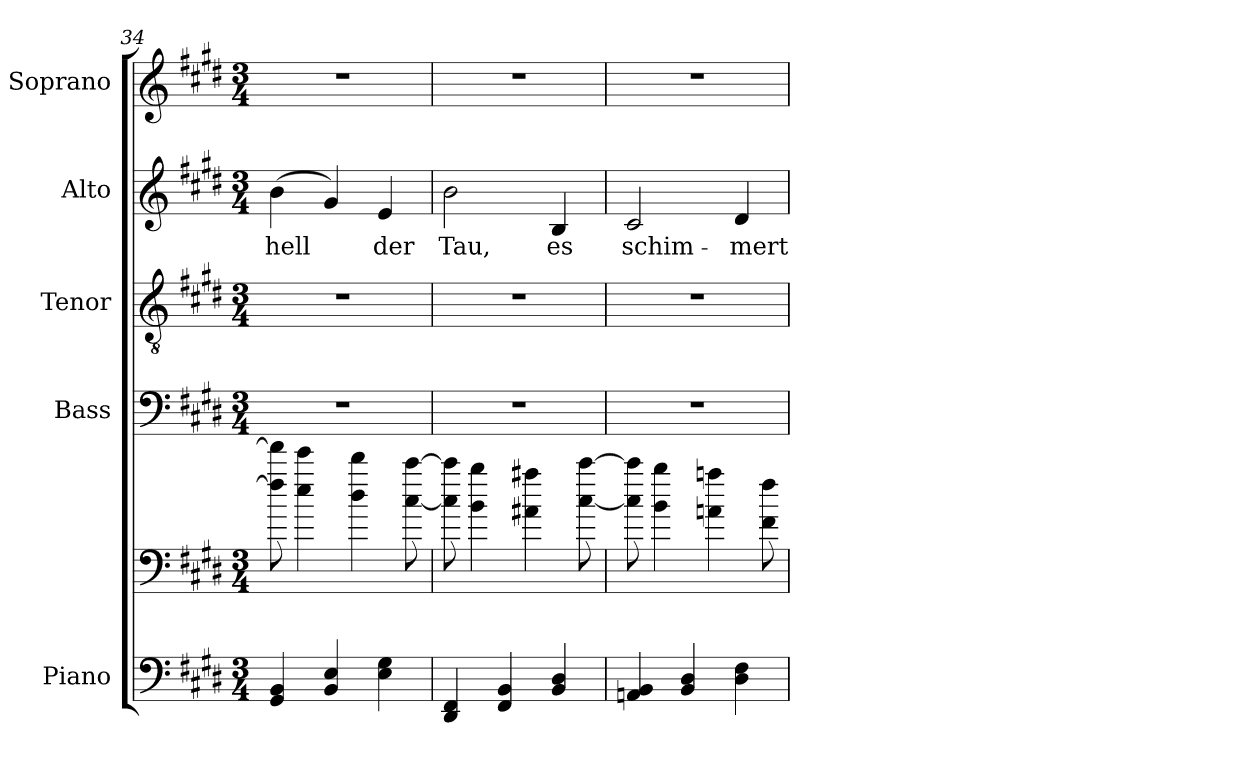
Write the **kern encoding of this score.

**kern	**kern	**kern	**kern	**kern	**text	**kern
*part5	*part5	*part4	*part3	*part2	*part2	*part1
*staff6	*staff5	*staff4	*staff3	*staff2	*staff2	*staff1
*I"Piano	*	*I"Bass	*I"Tenor	*I"Alto	*	*I"Soprano
*I'Pno	*	*	*	*	*	*I'Pno
*clefF4	*clefF4	*clefF4	*clefGv2	*clefG2	*	*clefG2
*k[f#c#g#d#]	*k[f#c#g#d#]	*k[f#c#g#d#]	*k[f#c#g#d#]	*k[f#c#g#d#]	*	*k[f#c#g#d#]
*E:	*E:	*E:	*E:	*E:	*	*E:
*M3/4	*M3/4	*M3/4	*M3/4	*M3/4	*	*M3/4
=34	=34	=34	=34	=34	=34	=34
!	!	!	!	!	!LO:LY:b	!
4GG#/ 4BB/	8ff#\] 8fff#\]	2.r	2.r	(>4b\	hell	2.r
.	4ee\ 4eee\	.	.	.	.	.
4BB/ 4E/	.	.	.	4g#/)	.	.
.	4dd#\ 4ddd#\	.	.	.	.	.
!	!	!	!	!	!LO:LY:b	!
4E\ 4G#\	.	.	.	4e/	der	.
.	[8cc#\ [8ccc#\	.	.	.	.	.
=35	=35	=35	=35	=35	=35	=35
!	!	!	!	!	!LO:LY:b	!
4DD#/ 4FF#/	8cc#\] 8ccc#\]	2.r	2.r	2b\	Tau,	2.r
.	4b\ 4bb\	.	.	.	.	.
4FF#/ 4BB/	.	.	.	.	.	.
.	4a#X\ 4aa#X\	.	.	.	.	.
!	!	!	!	!	!LO:LY:b	!
4BB/ 4D#/	.	.	.	4B/	es	.
.	[8cc#\ [8ccc#\	.	.	.	.	.
=36	=36	=36	=36	=36	=36	=36
!	!	!	!	!	!LO:LY:b	!
4AAn/ 4BB/	8cc#\] 8ccc#\]	2.r	2.r	2c#/	schim-	2.r
.	4b\ 4bb\	.	.	.	.	.
4BB/ 4D#/	.	.	.	.	.	.
.	4an\ 4aan\	.	.	.	.	.
!	!	!	!	!	!LO:LY:b	!
4D#\ 4F#\	.	.	.	4d#/	-mert	.
.	8f#\ 8ff#\	.	.	.	.	.
=	=	=	=	=	=	=
*-	*-	*-	*-	*-	*-	*-
